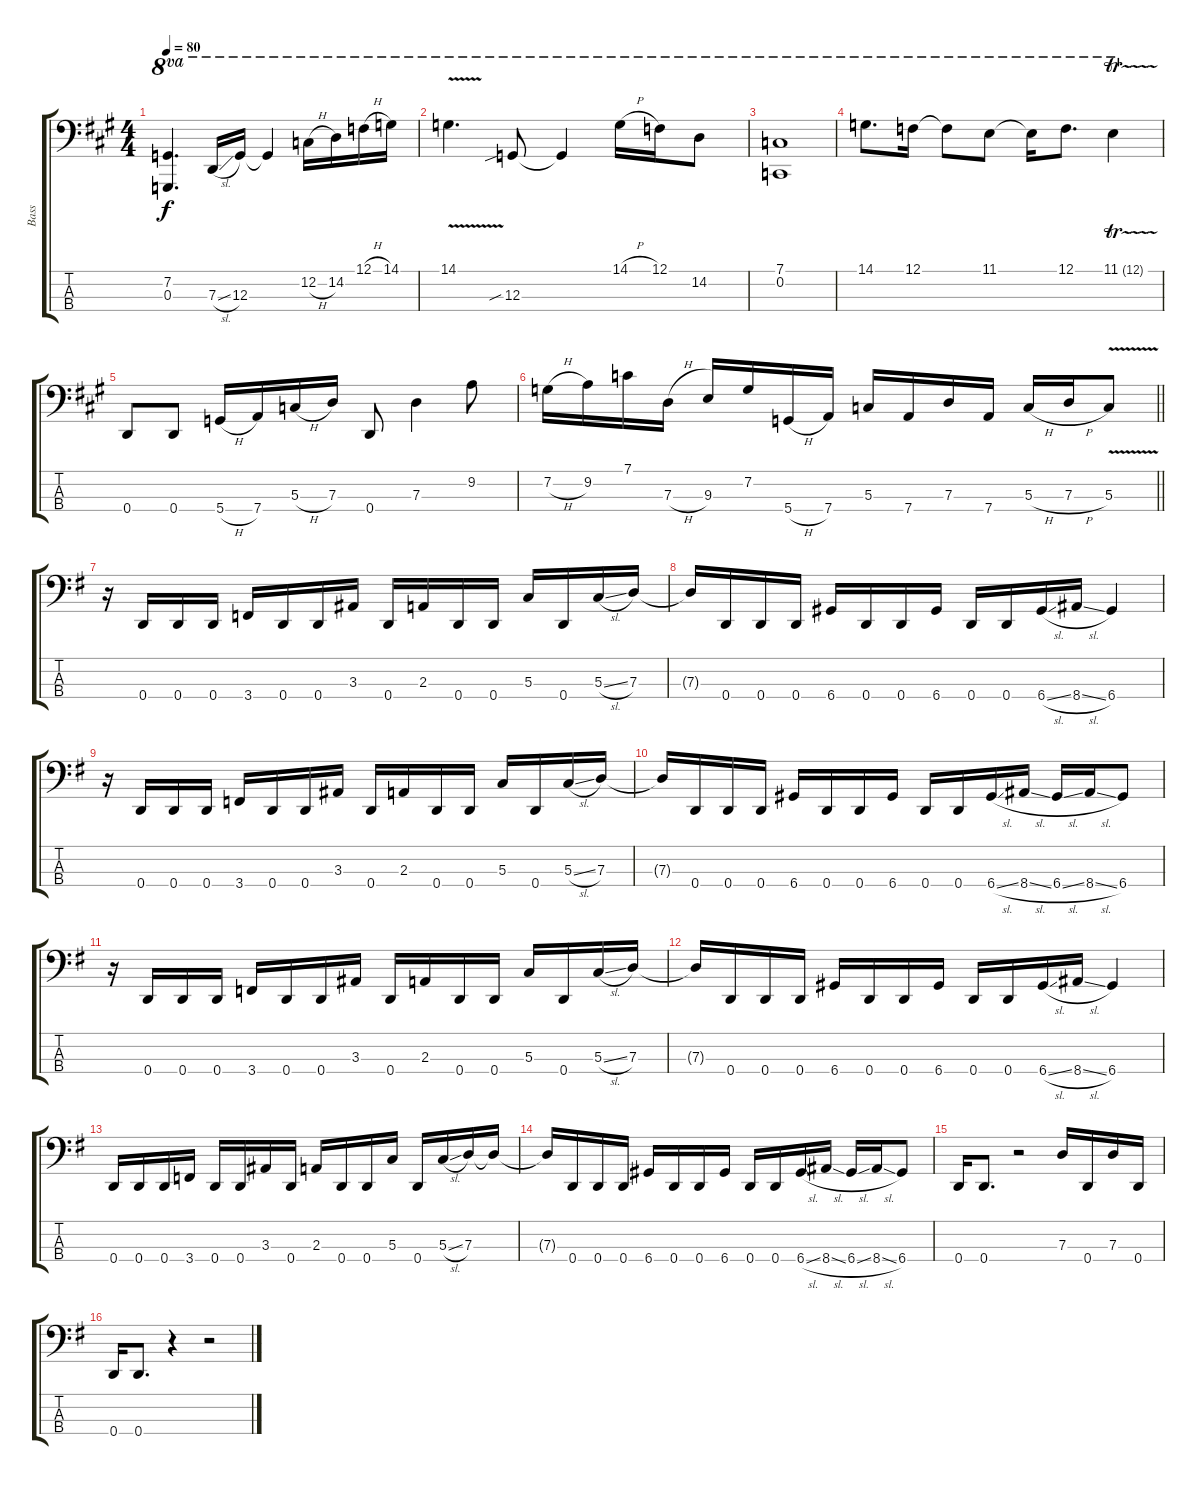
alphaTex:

\track ("Bass" "Bass") {instrument electricbasspick}
\staff {score tabs}
\tuning (F2 C2 G1 D1) {hide}
\ts (4 4)
\tempo 80
\clef f4
\ks a
(7.2 0.3).4{d ot 8va dy f} 7.3{sl}.16{ot 8va} 12.3.16{ot 8va} 12.3{t}.4{ot 8va} 12.2{h}.16{ot 8va} 14.2.16{ot 8va} 12.1{h}.16{ot 8va} 14.1.16{ot 8va} |
14.1{v}.4{d ot 8va} 12.3{sib}.8{ot 8va} 12.3{t}.4{ot 8va} 14.1{h}.16{ot 8va} 12.1.16{ot 8va} 14.2.8{ot 8va} |
(7.1 0.2).1{ot 8va} |
14.1.8{d ot 8va} 12.1.16{ot 8va} 12.1{t}.8{ot 8va} 11.1.8{ot 8va} 11.1{t}.16{ot 8va} 12.1.8{d ot 8va} 11.1{tr (12 32)}.4{ot 8va} |
0.4.8 0.4.8 5.4{h}.16 7.4.16 5.3{h}.16 7.3.16 0.4.8 7.3.4 9.2.8 |
\barLineRight lightlight
7.2{h}.16 9.2.16 7.1.16 7.3{h}.16 9.3.16 7.2.16 5.4{h}.16 7.4.16 5.3.16 7.4.16 7.3.16 7.4.16 5.3{h}.16 7.3{h}.16 5.3{v}.8 |
\section ("" " ")
\ks g
r.16 0.4.16 0.4.16 0.4.16 3.4.16 0.4.16 0.4.16 3.3.16 0.4.16 2.3.16 0.4.16 0.4.16 5.3.16 0.4.16 5.3{sl}.16 7.3.16 |
7.3{t}.16 0.4.16 0.4.16 0.4.16 6.4.16 0.4.16 0.4.16 6.4.16 0.4.16 0.4.16 6.4{sl}.16 8.4{sl}.16 6.4.4 |
r.16 0.4.16 0.4.16 0.4.16 3.4.16 0.4.16 0.4.16 3.3.16 0.4.16 2.3.16 0.4.16 0.4.16 5.3.16 0.4.16 5.3{sl}.16 7.3.16 |
7.3{t}.16 0.4.16 0.4.16 0.4.16 6.4.16 0.4.16 0.4.16 6.4.16 0.4.16 0.4.16 6.4{sl}.16 8.4{sl}.16 6.4{sl}.16 8.4{sl}.16 6.4.8 |
r.16 0.4.16 0.4.16 0.4.16 3.4.16 0.4.16 0.4.16 3.3.16 0.4.16 2.3.16 0.4.16 0.4.16 5.3.16 0.4.16 5.3{sl}.16 7.3.16 |
7.3{t}.16 0.4.16 0.4.16 0.4.16 6.4.16 0.4.16 0.4.16 6.4.16 0.4.16 0.4.16 6.4{sl}.16 8.4{sl}.16 6.4.4 |
0.4.16 0.4.16 0.4.16 3.4.16 0.4.16 0.4.16 3.3.16 0.4.16 2.3.16 0.4.16 0.4.16 5.3.16 0.4.16 5.3{sl}.16 7.3.16 7.3{t}.16 |
7.3{t}.16 0.4.16 0.4.16 0.4.16 6.4.16 0.4.16 0.4.16 6.4.16 0.4.16 0.4.16 6.4{sl}.16 8.4{sl}.16 6.4{sl}.16 8.4{sl}.16 6.4.8 |
0.4.16 0.4.8{d} r.2 7.3.16 0.4.16 7.3.16 0.4.16 |
0.4.16 0.4.8{d} r.4 r.2
